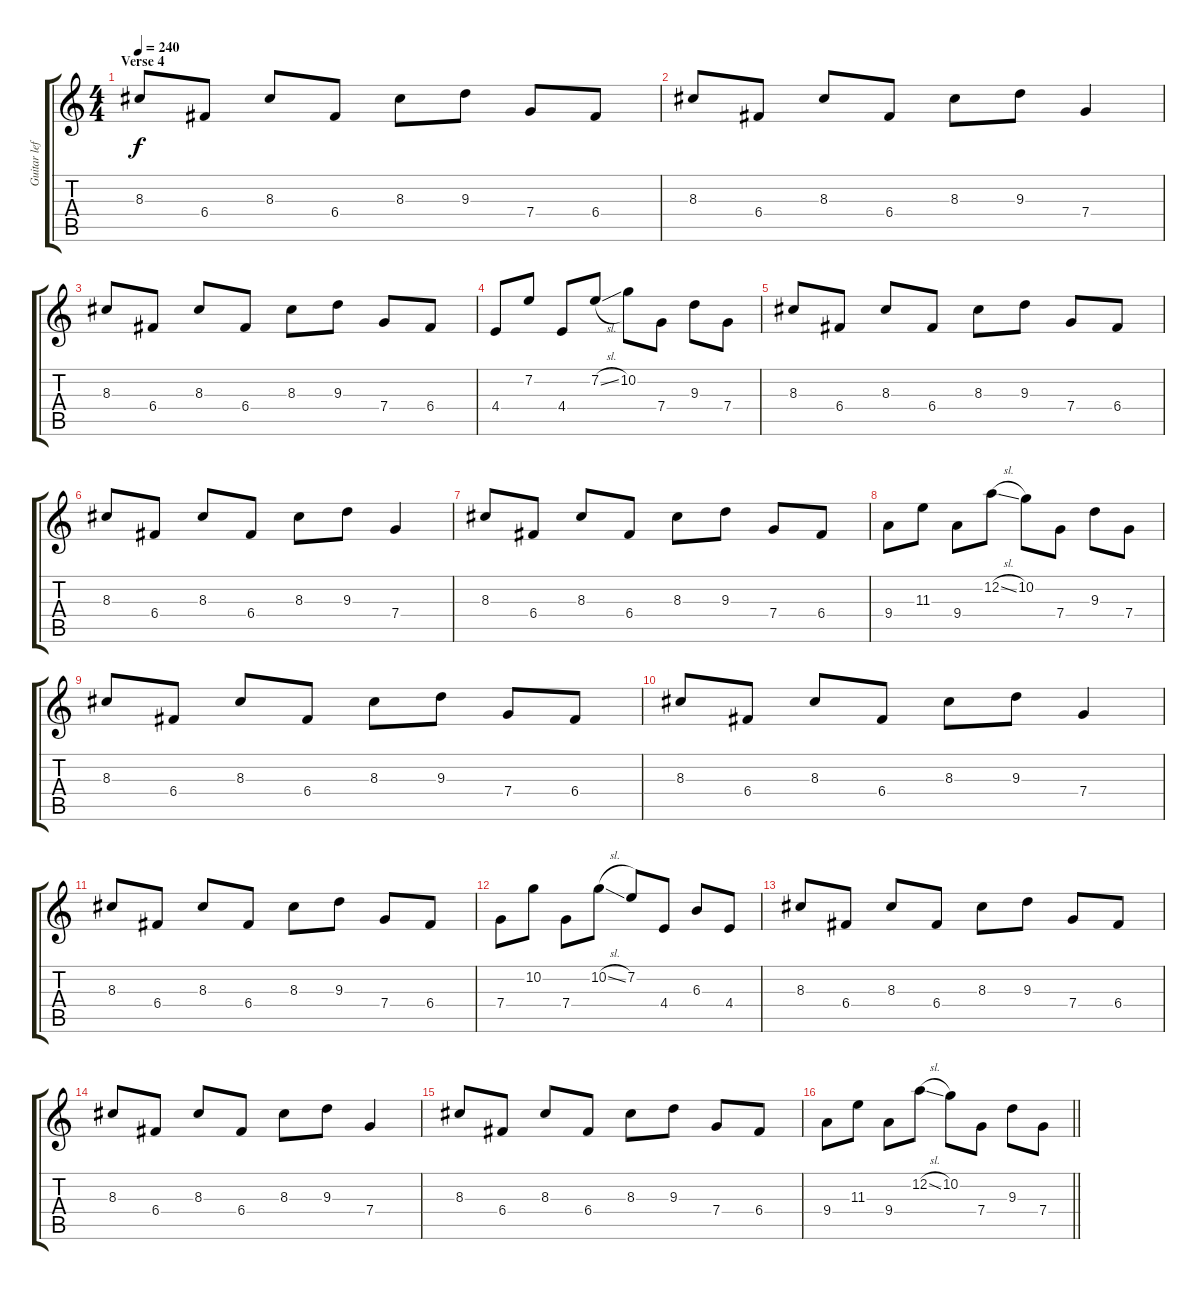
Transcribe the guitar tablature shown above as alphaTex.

\track ("Guitar left" "Guitar lef") {instrument distortionguitar}
\staff {score tabs}
\tuning (D4 A3 F3 C3 G2 D2) {hide}
\ts (4 4)
\section ("" "Verse 4")
\tempo 240
\clef g2
\ks c
8.3.8{dy f} 6.4.8 8.3.8 6.4.8 8.3.8 9.3.8 7.4.8 6.4.8 |
8.3.8 6.4.8 8.3.8 6.4.8 8.3.8 9.3.8 7.4.4 |
8.3.8 6.4.8 8.3.8 6.4.8 8.3.8 9.3.8 7.4.8 6.4.8 |
4.4.8 7.2.8 4.4.8 7.2{sl}.8 10.2.8 7.4.8 9.3.8 7.4.8 |
8.3.8 6.4.8 8.3.8 6.4.8 8.3.8 9.3.8 7.4.8 6.4.8 |
8.3.8 6.4.8 8.3.8 6.4.8 8.3.8 9.3.8 7.4.4 |
8.3.8 6.4.8 8.3.8 6.4.8 8.3.8 9.3.8 7.4.8 6.4.8 |
9.4.8 11.3.8 9.4.8 12.2{sl}.8 10.2.8 7.4.8 9.3.8 7.4.8 |
8.3.8 6.4.8 8.3.8 6.4.8 8.3.8 9.3.8 7.4.8 6.4.8 |
8.3.8 6.4.8 8.3.8 6.4.8 8.3.8 9.3.8 7.4.4 |
8.3.8 6.4.8 8.3.8 6.4.8 8.3.8 9.3.8 7.4.8 6.4.8 |
7.4.8 10.2.8 7.4.8 10.2{sl}.8 7.2.8 4.4.8 6.3.8 4.4.8 |
8.3.8 6.4.8 8.3.8 6.4.8 8.3.8 9.3.8 7.4.8 6.4.8 |
8.3.8 6.4.8 8.3.8 6.4.8 8.3.8 9.3.8 7.4.4 |
8.3.8 6.4.8 8.3.8 6.4.8 8.3.8 9.3.8 7.4.8 6.4.8 |
\barLineRight lightlight
9.4.8 11.3.8 9.4.8 12.2{sl}.8 10.2.8 7.4.8 9.3.8 7.4.8
